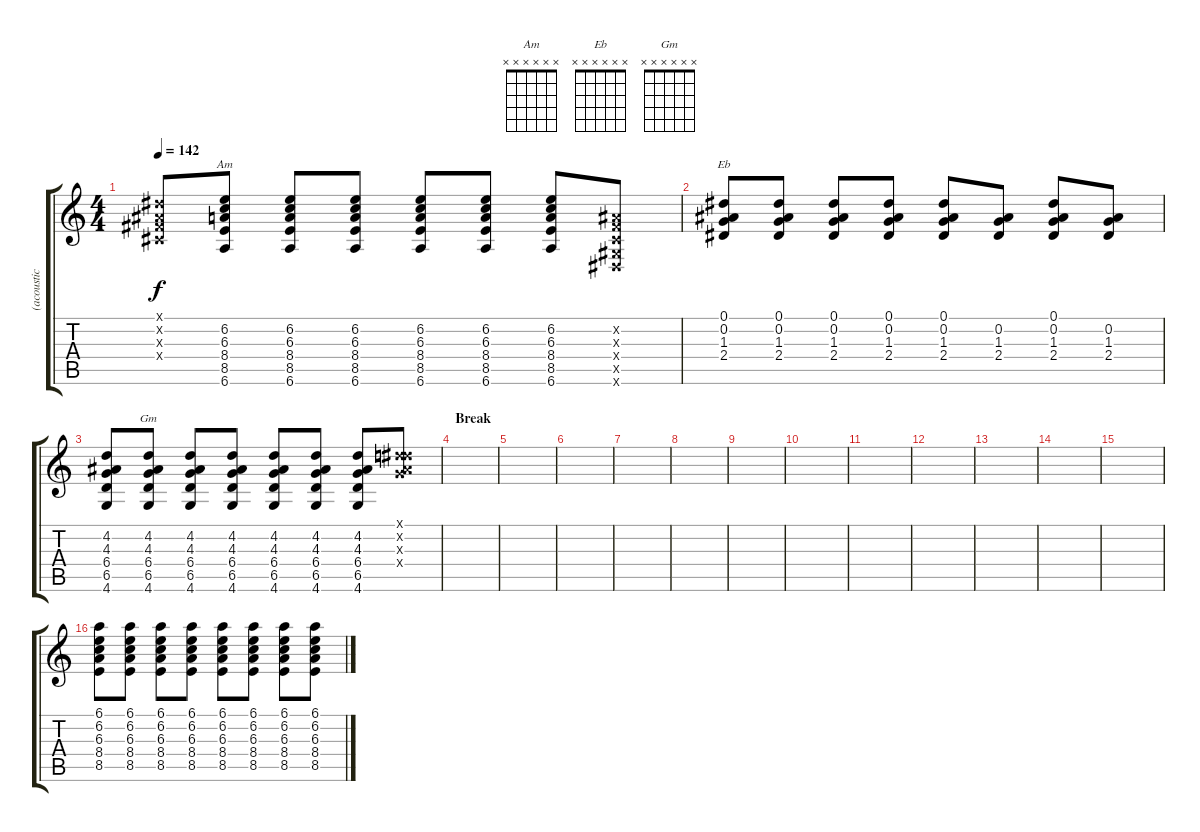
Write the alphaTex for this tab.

\track ("(acoustic stereo separation)" "(acoustic ") {instrument acousticguitarnylon}
\staff {score tabs}
\tuning (Eb4 Bb3 Gb3 Db3 Ab2 Eb2) {hide}
\chord ("Am" x x x x x x)
\chord ("Eb" x x x x x x)
\chord ("Gm" x x x x x x)
\ts (4 4)
\tempo 142
\clef g2
\ks c
(0.1{x} 0.2{x} 0.3{x} 0.4{x}).8{dy f} (6.2 6.3 8.4 8.5 6.6).8{ch "Am"} (6.2 6.3 8.4 8.5 6.6).8 (6.2 6.3 8.4 8.5 6.6).8 (6.2 6.3 8.4 8.5 6.6).8 (6.2 6.3 8.4 8.5 6.6).8 (6.2 6.3 8.4 8.5 6.6).8 (0.2{x} 0.3{x} 0.4{x} 0.5{x} 0.6{x}).8 |
(0.1 0.2 1.3 2.4).8{ch "Eb"} (0.1 0.2 1.3 2.4).8 (0.1 0.2 1.3 2.4).8 (0.1 0.2 1.3 2.4).8 (0.1 0.2 1.3 2.4).8 (0.2 1.3 2.4).8 (0.1 0.2 1.3 2.4).8 (0.2 1.3 2.4).8 |
(4.2 4.3 6.4 6.5 4.6).8 (4.2 4.3 6.4 6.5 4.6).8{ch "Gm"} (4.2 4.3 6.4 6.5 4.6).8 (4.2 4.3 6.4 6.5 4.6).8 (4.2 4.3 6.4 6.5 4.6).8 (4.2 4.3 6.4 6.5 4.6).8 (4.2 4.3 6.4 6.5 4.6).8 (0.1{x} 4.2{x} 4.3{x} 6.4{x}).8 |
\section ("" "Break")
|
|
|
|
|
|
|
|
|
|
|
|
(6.1 6.2 6.3 8.4 8.5).8 (6.1 6.2 6.3 8.4 8.5).8 (6.1 6.2 6.3 8.4 8.5).8 (6.1 6.2 6.3 8.4 8.5).8 (6.1 6.2 6.3 8.4 8.5).8 (6.1 6.2 6.3 8.4 8.5).8 (6.1 6.2 6.3 8.4 8.5).8 (6.1 6.2 6.3 8.4 8.5).8
